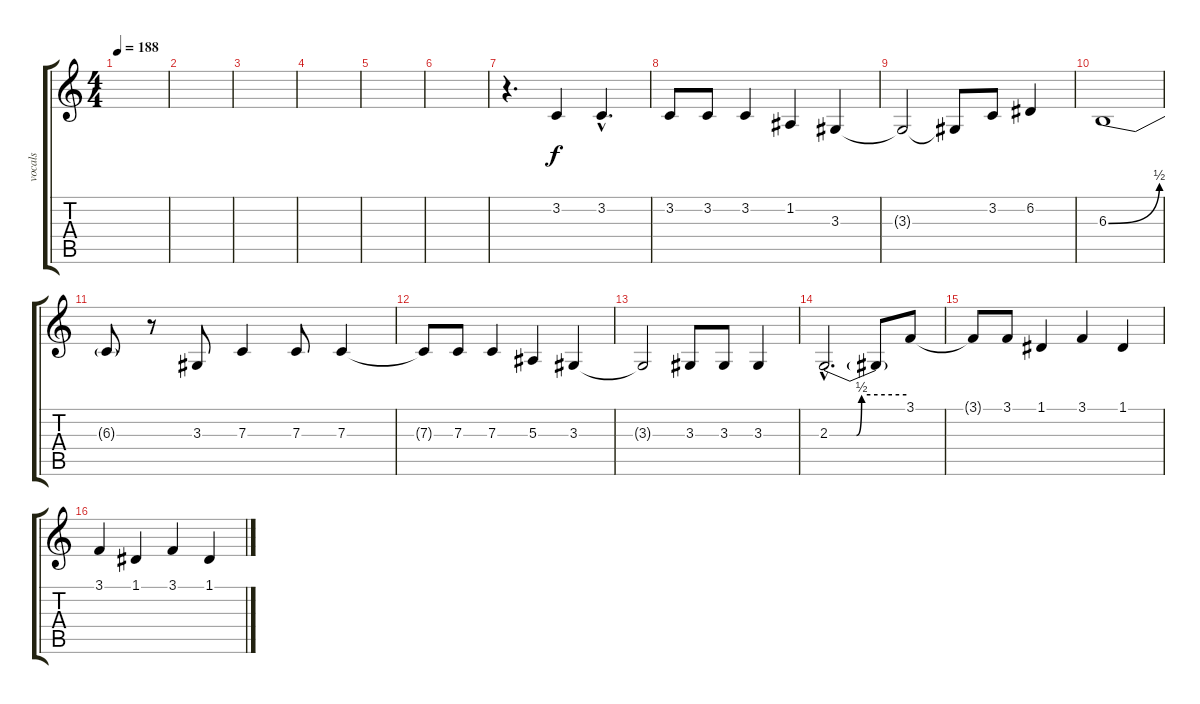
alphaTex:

\track ("vocals" "vocals") {instrument oboe}
\staff {score tabs}
\tuning (D4 A3 F3 C3 G2 C2) {hide}
\ts (4 4)
\tempo 188
\clef g2
\ks c
|
|
|
|
|
|
r.4{d} 3.2.4 3.2{hac}.4{d} |
3.2.8 3.2.8 3.2.4 1.2.4 3.3.4 |
3.3{t}.2 3.3{t}.8 3.2.8 6.2.4 |
6.3{be (bend 0 0 60 2)}.1 |
6.3{t}.8 r.8 3.3.8 7.3.4 7.3.8 7.3.4 |
7.3{t}.8 7.3.8 7.3.4 5.3.4 3.3.4 |
3.3{t}.2 3.3.8 3.3.8 3.3.4 |
2.3{be (custom 0 0 21 0 25 2 60 2) hac}.2{d} 2.3{t}.8 3.1.8 |
3.1{t}.8 3.1.8 1.1.4 3.1.4 1.1.4 |
3.1.4 1.1.4 3.1.4 1.1.4
